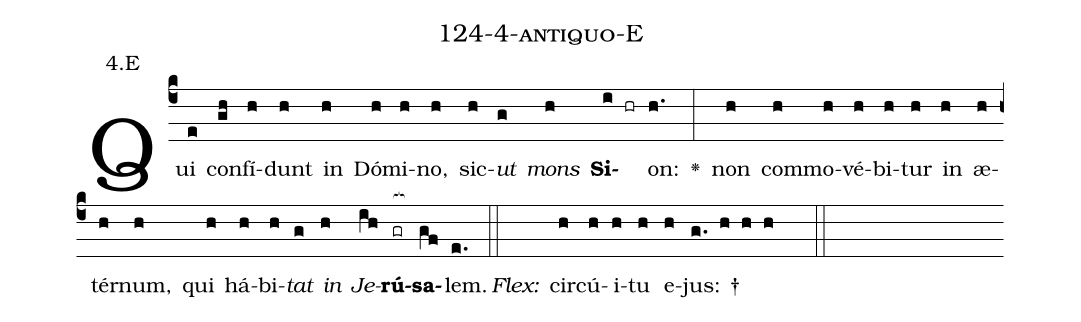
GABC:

name: 124-4-antiquo-E;
annotation: 4.E;
%%
(c4)Qui(e) con(gh)fí(h)dunt(h) in(h) Dó(h)mi(h)no,(h) sic(h)<i>ut</i>(g) <i>mons</i>(h) <b>Si</b>(i hr)on:(h.) <v>\greheightstar</v>(:) non(h) com(h)mo(h)vé(h)bi(h)tur(h) in(h) æ(h)tér(h)num,(h) qui(h) há(h)bi(h)<i>tat</i>(g) <i>in</i>(h) <i>Je</i>(ih)<b>rú</b>(gr[ocb:1{])<b>sa</b>(gf[ocb:0}])lem.(e.) (::)
<i>Flex:</i>()  cir(h)cú(h)i(h)tu(h) e(h)jus: †(g. h h h  ::)

%E(h) u(g) o(h) u(ih) a(gf) e.(e.) (::)
